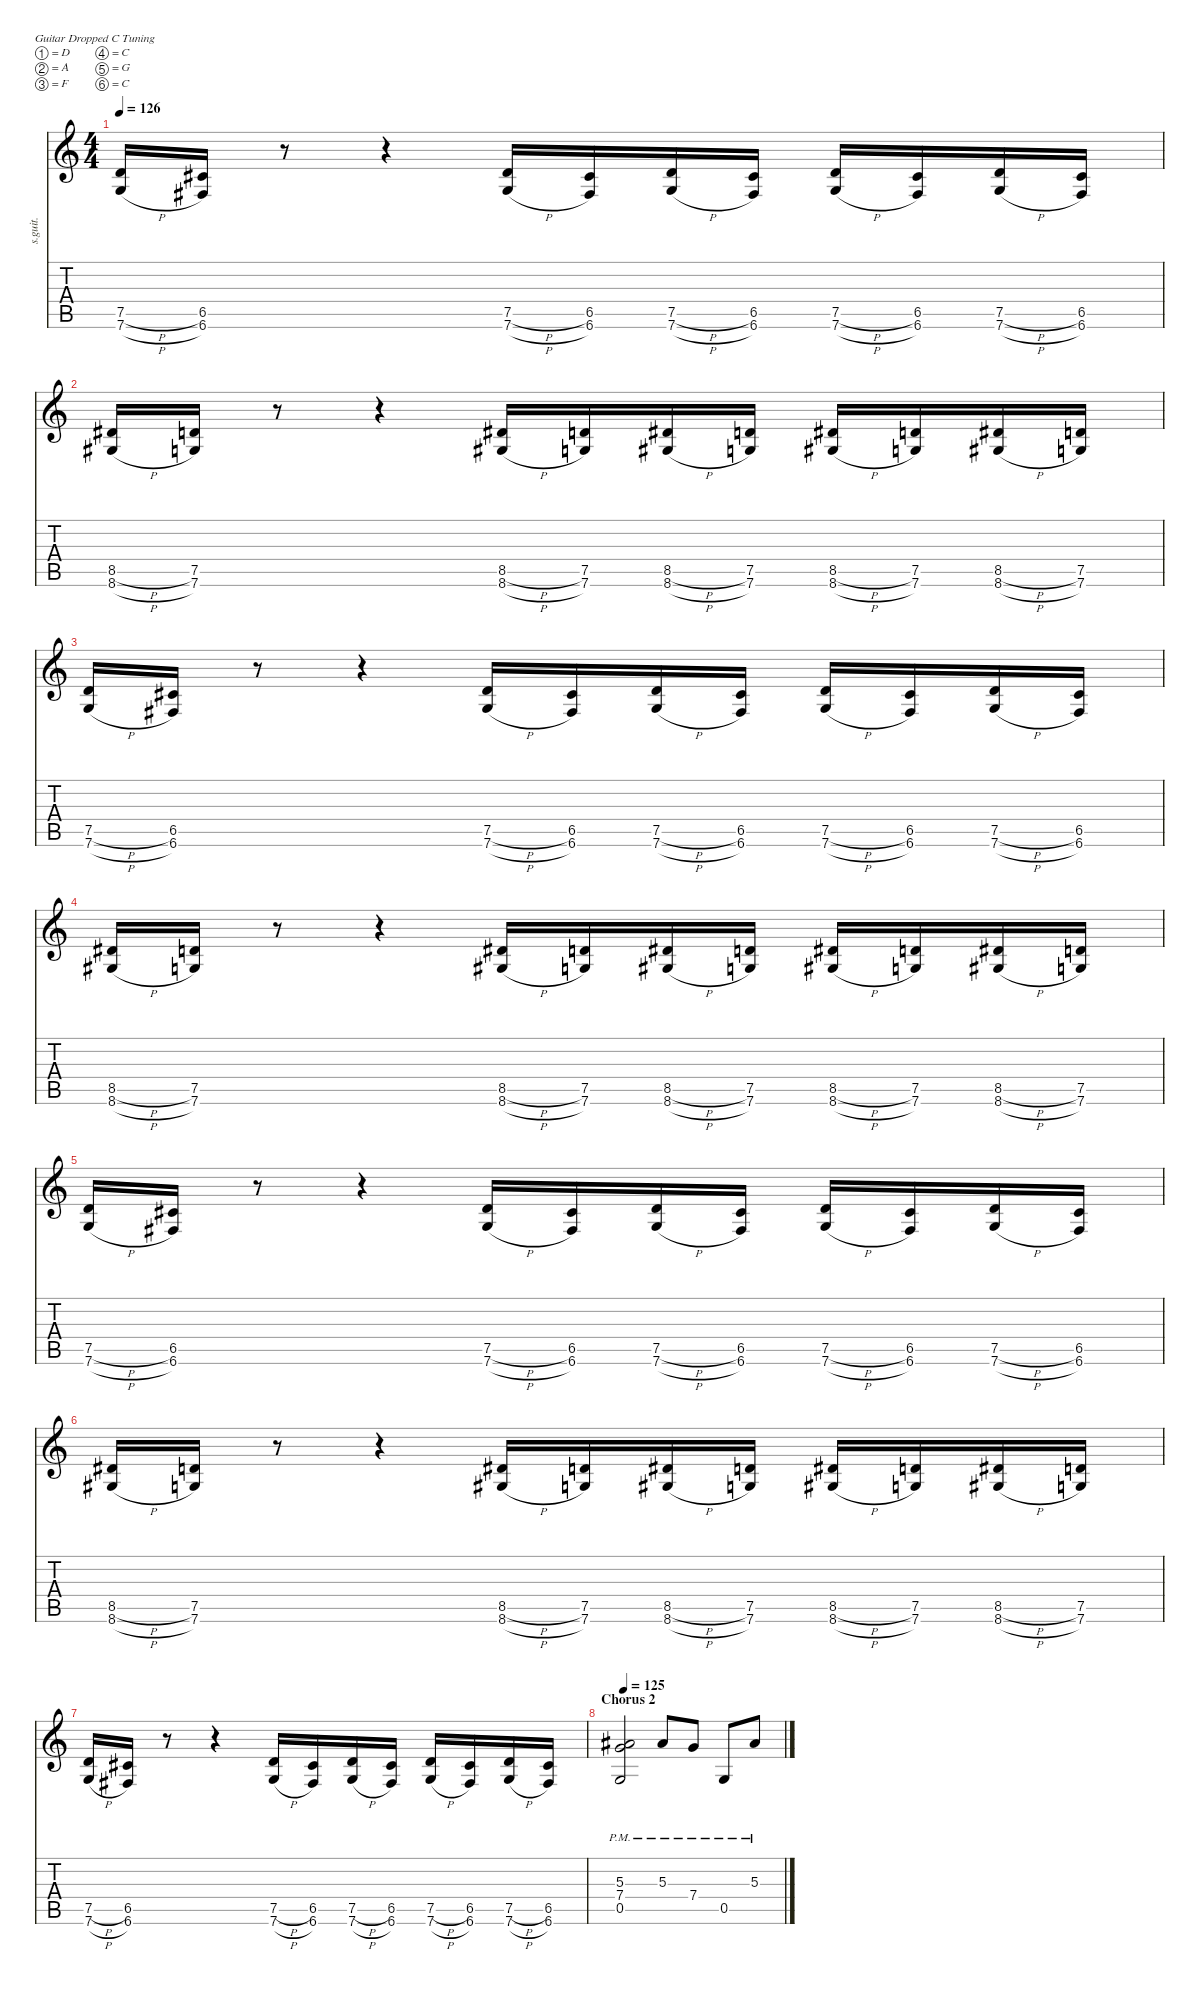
\defaultSystemsLayout 4
\hideDynamics
\bracketExtendMode nobrackets
\track ("Daron Malakian | Lead 1" "s.guit.") {instrument distortionguitar}
\staff {score tabs}
\tuning (D4 A3 F3 C3 G2 C2)
\ts (4 4)
\tempo 126
\clef g2
\ks c
(7.5{h} 7.6{h}).16{lyrics (0 "") lyrics (1 "") lyrics (2 "") lyrics (3 "") lyrics (4 "") dy f} (6.5{acc #} 6.6{acc #}).16{lyrics (0 "") lyrics (1 "") lyrics (2 "") lyrics (3 "") lyrics (4 "")} r.8 r.4 (7.5{h} 7.6{h}).16{lyrics (0 "") lyrics (1 "") lyrics (2 "") lyrics (3 "") lyrics (4 "")} (6.5{acc #} 6.6{acc #}).16{lyrics (0 "") lyrics (1 "") lyrics (2 "") lyrics (3 "") lyrics (4 "")} (7.5{h} 7.6{h}).16{lyrics (0 "") lyrics (1 "") lyrics (2 "") lyrics (3 "") lyrics (4 "")} (6.5{acc #} 6.6{acc #}).16{lyrics (0 "") lyrics (1 "") lyrics (2 "") lyrics (3 "") lyrics (4 "")} (7.5{h} 7.6{h}).16{lyrics (0 "") lyrics (1 "") lyrics (2 "") lyrics (3 "") lyrics (4 "")} (6.5{acc #} 6.6{acc #}).16{lyrics (0 "") lyrics (1 "") lyrics (2 "") lyrics (3 "") lyrics (4 "")} (7.5{h} 7.6{h}).16{lyrics (0 "") lyrics (1 "") lyrics (2 "") lyrics (3 "") lyrics (4 "")} (6.5{acc #} 6.6{acc #}).16{lyrics (0 "") lyrics (1 "") lyrics (2 "") lyrics (3 "") lyrics (4 "")} |
(8.5{h acc #} 8.6{h acc #}).16{lyrics (0 "") lyrics (1 "") lyrics (2 "") lyrics (3 "") lyrics (4 "")} (7.5 7.6).16{lyrics (0 "") lyrics (1 "") lyrics (2 "") lyrics (3 "") lyrics (4 "")} r.8 r.4 (8.5{h acc #} 8.6{h acc #}).16{lyrics (0 "") lyrics (1 "") lyrics (2 "") lyrics (3 "") lyrics (4 "")} (7.5 7.6).16{lyrics (0 "") lyrics (1 "") lyrics (2 "") lyrics (3 "") lyrics (4 "")} (8.5{h acc #} 8.6{h acc #}).16{lyrics (0 "") lyrics (1 "") lyrics (2 "") lyrics (3 "") lyrics (4 "")} (7.5 7.6).16{lyrics (0 "") lyrics (1 "") lyrics (2 "") lyrics (3 "") lyrics (4 "")} (8.5{h acc #} 8.6{h acc #}).16{lyrics (0 "") lyrics (1 "") lyrics (2 "") lyrics (3 "") lyrics (4 "")} (7.5 7.6).16{lyrics (0 "") lyrics (1 "") lyrics (2 "") lyrics (3 "") lyrics (4 "")} (8.5{h acc #} 8.6{h acc #}).16{lyrics (0 "") lyrics (1 "") lyrics (2 "") lyrics (3 "") lyrics (4 "")} (7.5 7.6).16{lyrics (0 "") lyrics (1 "") lyrics (2 "") lyrics (3 "") lyrics (4 "")} |
(7.5{h} 7.6{h}).16{lyrics (0 "") lyrics (1 "") lyrics (2 "") lyrics (3 "") lyrics (4 "")} (6.5{acc #} 6.6{acc #}).16{lyrics (0 "") lyrics (1 "") lyrics (2 "") lyrics (3 "") lyrics (4 "")} r.8 r.4 (7.5{h} 7.6{h}).16{lyrics (0 "") lyrics (1 "") lyrics (2 "") lyrics (3 "") lyrics (4 "")} (6.5{acc #} 6.6{acc #}).16{lyrics (0 "") lyrics (1 "") lyrics (2 "") lyrics (3 "") lyrics (4 "")} (7.5{h} 7.6{h}).16{lyrics (0 "") lyrics (1 "") lyrics (2 "") lyrics (3 "") lyrics (4 "")} (6.5{acc #} 6.6{acc #}).16{lyrics (0 "") lyrics (1 "") lyrics (2 "") lyrics (3 "") lyrics (4 "")} (7.5{h} 7.6{h}).16{lyrics (0 "") lyrics (1 "") lyrics (2 "") lyrics (3 "") lyrics (4 "")} (6.5{acc #} 6.6{acc #}).16{lyrics (0 "") lyrics (1 "") lyrics (2 "") lyrics (3 "") lyrics (4 "")} (7.5{h} 7.6{h}).16{lyrics (0 "") lyrics (1 "") lyrics (2 "") lyrics (3 "") lyrics (4 "")} (6.5{acc #} 6.6{acc #}).16{lyrics (0 "") lyrics (1 "") lyrics (2 "") lyrics (3 "") lyrics (4 "")} |
(8.5{h acc #} 8.6{h acc #}).16{lyrics (0 "") lyrics (1 "") lyrics (2 "") lyrics (3 "") lyrics (4 "")} (7.5 7.6).16{lyrics (0 "") lyrics (1 "") lyrics (2 "") lyrics (3 "") lyrics (4 "")} r.8 r.4 (8.5{h acc #} 8.6{h acc #}).16{lyrics (0 "") lyrics (1 "") lyrics (2 "") lyrics (3 "") lyrics (4 "")} (7.5 7.6).16{lyrics (0 "") lyrics (1 "") lyrics (2 "") lyrics (3 "") lyrics (4 "")} (8.5{h acc #} 8.6{h acc #}).16{lyrics (0 "") lyrics (1 "") lyrics (2 "") lyrics (3 "") lyrics (4 "")} (7.5 7.6).16{lyrics (0 "") lyrics (1 "") lyrics (2 "") lyrics (3 "") lyrics (4 "")} (8.5{h acc #} 8.6{h acc #}).16{lyrics (0 "") lyrics (1 "") lyrics (2 "") lyrics (3 "") lyrics (4 "")} (7.5 7.6).16{lyrics (0 "") lyrics (1 "") lyrics (2 "") lyrics (3 "") lyrics (4 "")} (8.5{h acc #} 8.6{h acc #}).16{lyrics (0 "") lyrics (1 "") lyrics (2 "") lyrics (3 "") lyrics (4 "")} (7.5 7.6).16{lyrics (0 "") lyrics (1 "") lyrics (2 "") lyrics (3 "") lyrics (4 "")} |
(7.5{h} 7.6{h}).16{lyrics (0 "") lyrics (1 "") lyrics (2 "") lyrics (3 "") lyrics (4 "")} (6.5{acc #} 6.6{acc #}).16{lyrics (0 "") lyrics (1 "") lyrics (2 "") lyrics (3 "") lyrics (4 "")} r.8 r.4 (7.5{h} 7.6{h}).16{lyrics (0 "") lyrics (1 "") lyrics (2 "") lyrics (3 "") lyrics (4 "")} (6.5{acc #} 6.6{acc #}).16{lyrics (0 "") lyrics (1 "") lyrics (2 "") lyrics (3 "") lyrics (4 "")} (7.5{h} 7.6{h}).16{lyrics (0 "") lyrics (1 "") lyrics (2 "") lyrics (3 "") lyrics (4 "")} (6.5{acc #} 6.6{acc #}).16{lyrics (0 "") lyrics (1 "") lyrics (2 "") lyrics (3 "") lyrics (4 "")} (7.5{h} 7.6{h}).16{lyrics (0 "") lyrics (1 "") lyrics (2 "") lyrics (3 "") lyrics (4 "")} (6.5{acc #} 6.6{acc #}).16{lyrics (0 "") lyrics (1 "") lyrics (2 "") lyrics (3 "") lyrics (4 "")} (7.5{h} 7.6{h}).16{lyrics (0 "") lyrics (1 "") lyrics (2 "") lyrics (3 "") lyrics (4 "")} (6.5{acc #} 6.6{acc #}).16{lyrics (0 "") lyrics (1 "") lyrics (2 "") lyrics (3 "") lyrics (4 "")} |
(8.5{h acc #} 8.6{h acc #}).16{lyrics (0 "") lyrics (1 "") lyrics (2 "") lyrics (3 "") lyrics (4 "")} (7.5 7.6).16{lyrics (0 "") lyrics (1 "") lyrics (2 "") lyrics (3 "") lyrics (4 "")} r.8 r.4 (8.5{h acc #} 8.6{h acc #}).16{lyrics (0 "") lyrics (1 "") lyrics (2 "") lyrics (3 "") lyrics (4 "")} (7.5 7.6).16{lyrics (0 "") lyrics (1 "") lyrics (2 "") lyrics (3 "") lyrics (4 "")} (8.5{h acc #} 8.6{h acc #}).16{lyrics (0 "") lyrics (1 "") lyrics (2 "") lyrics (3 "") lyrics (4 "")} (7.5 7.6).16{lyrics (0 "") lyrics (1 "") lyrics (2 "") lyrics (3 "") lyrics (4 "")} (8.5{h acc #} 8.6{h acc #}).16{lyrics (0 "") lyrics (1 "") lyrics (2 "") lyrics (3 "") lyrics (4 "")} (7.5 7.6).16{lyrics (0 "") lyrics (1 "") lyrics (2 "") lyrics (3 "") lyrics (4 "")} (8.5{h acc #} 8.6{h acc #}).16{lyrics (0 "") lyrics (1 "") lyrics (2 "") lyrics (3 "") lyrics (4 "")} (7.5 7.6).16{lyrics (0 "") lyrics (1 "") lyrics (2 "") lyrics (3 "") lyrics (4 "")} |
(7.5{h} 7.6{h}).16{lyrics (0 "") lyrics (1 "") lyrics (2 "") lyrics (3 "") lyrics (4 "")} (6.5{acc #} 6.6{acc #}).16{lyrics (0 "") lyrics (1 "") lyrics (2 "") lyrics (3 "") lyrics (4 "")} r.8 r.4 (7.5{h} 7.6{h}).16{lyrics (0 "") lyrics (1 "") lyrics (2 "") lyrics (3 "") lyrics (4 "")} (6.5{acc #} 6.6{acc #}).16{lyrics (0 "") lyrics (1 "") lyrics (2 "") lyrics (3 "") lyrics (4 "")} (7.5{h} 7.6{h}).16{lyrics (0 "") lyrics (1 "") lyrics (2 "") lyrics (3 "") lyrics (4 "")} (6.5{acc #} 6.6{acc #}).16{lyrics (0 "") lyrics (1 "") lyrics (2 "") lyrics (3 "") lyrics (4 "")} (7.5{h} 7.6{h}).16{lyrics (0 "") lyrics (1 "") lyrics (2 "") lyrics (3 "") lyrics (4 "")} (6.5{acc #} 6.6{acc #}).16{lyrics (0 "") lyrics (1 "") lyrics (2 "") lyrics (3 "") lyrics (4 "")} (7.5{h} 7.6{h}).16{lyrics (0 "") lyrics (1 "") lyrics (2 "") lyrics (3 "") lyrics (4 "")} (6.5{acc #} 6.6{acc #}).16{lyrics (0 "") lyrics (1 "") lyrics (2 "") lyrics (3 "") lyrics (4 "")} |
\section ("" "Chorus 2")
\tempo 125
(5.3{pm acc #} 7.4{pm} 0.5{pm}).2{lyrics (0 "") lyrics (1 "") lyrics (2 "") lyrics (3 "") lyrics (4 "")} 5.3{pm acc #}.8{lyrics (0 "") lyrics (1 "") lyrics (2 "") lyrics (3 "") lyrics (4 "")} 7.4{pm}.8{lyrics (0 "") lyrics (1 "") lyrics (2 "") lyrics (3 "") lyrics (4 "")} 0.5{pm}.8{lyrics (0 "") lyrics (1 "") lyrics (2 "") lyrics (3 "") lyrics (4 "")} 5.3{pm acc #}.8{lyrics (0 "") lyrics (1 "") lyrics (2 "") lyrics (3 "") lyrics (4 "")}
